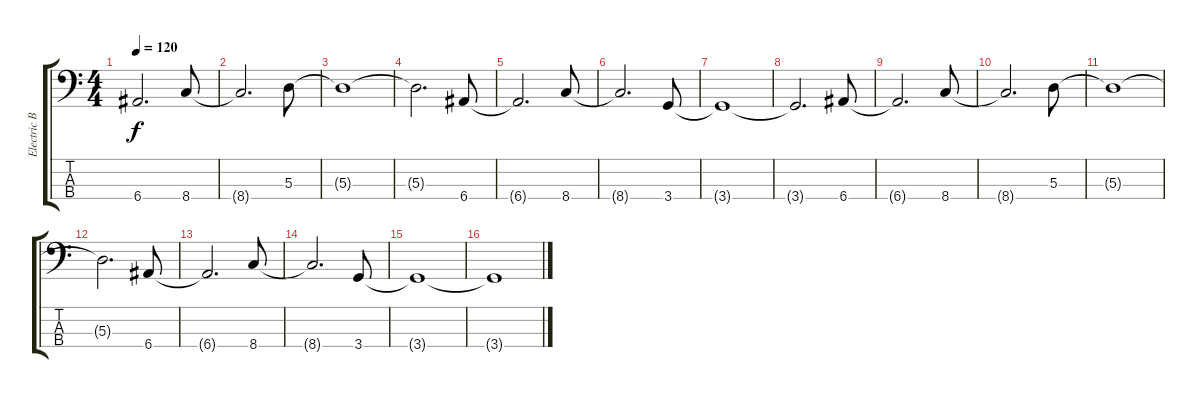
\track ("Electric Bass" "Electric B") {instrument electricbassfinger}
\staff {score tabs}
\tuning (G2 D2 A1 E1) {hide}
\ts (4 4)
\tempo 120
\clef f4
\ks c
6.4{t}.2{d dy f} 8.4.8 |
8.4{t}.2{d} 5.3.8 |
5.3{t}.1 |
5.3{t}.2{d} 6.4.8 |
6.4{t}.2{d} 8.4.8 |
8.4{t}.2{d} 3.4.8 |
3.4{t}.1 |
3.4{t}.2{d} 6.4.8 |
6.4{t}.2{d} 8.4.8 |
8.4{t}.2{d} 5.3.8 |
5.3{t}.1 |
5.3{t}.2{d} 6.4.8 |
6.4{t}.2{d} 8.4.8 |
8.4{t}.2{d} 3.4.8 |
3.4{t}.1 |
3.4{t}.1
